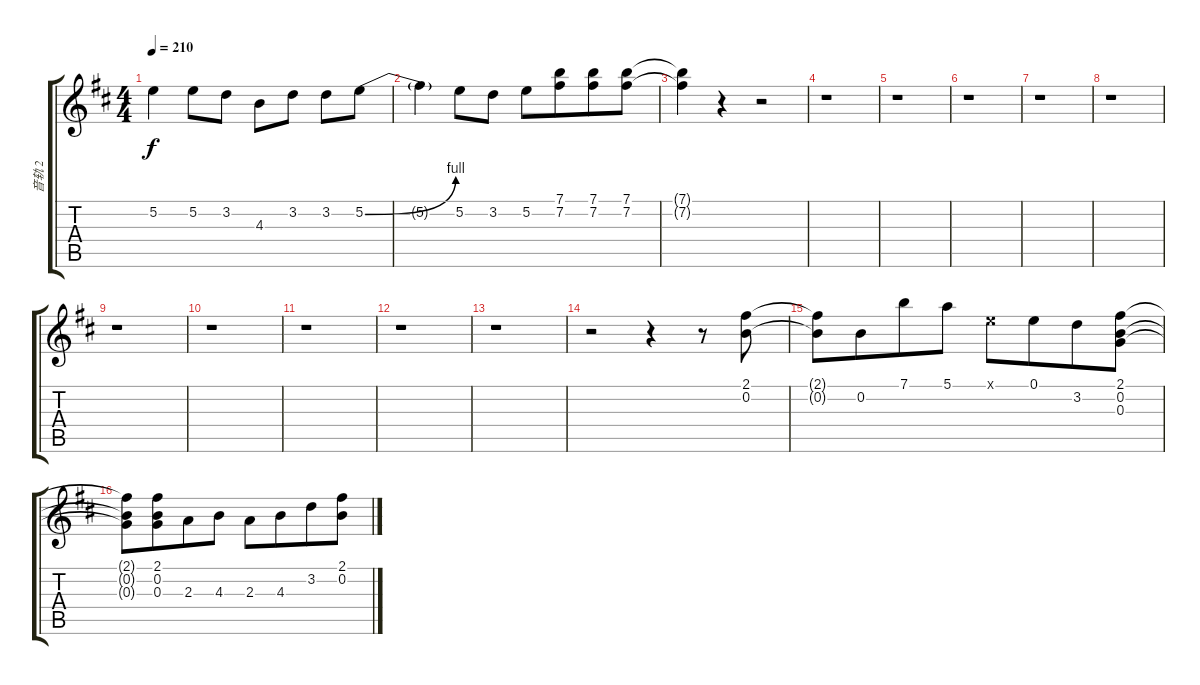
\track ("音轨 2" "音轨 2") {instrument acousticguitarsteel}
\staff {score tabs}
\tuning (E4 B3 G3 D3 A2 E2) {hide}
\ts (4 4)
\tempo 210
\clef g2
\ks d
5.2{t}.4{dy f} 5.2.8 3.2.8 4.3.8 3.2.8 3.2.8 5.2{be (bend 0 0 60 4)}.8 |
5.2{t}.4 5.2.8 3.2.8 5.2.8 (7.1 7.2).8{beam merge} (7.1 7.2).8 (7.1 7.2).8 |
(7.1{t} 7.2{t}).4 r.4 r.2 |
r.1 |
r.1 |
r.1 |
r.1 |
r.1 |
r.1 |
r.1 |
r.1 |
r.1 |
r.1 |
r.2 r.4 r.8 (2.1 0.2).8 |
(2.1{t} 0.2{t}).8 0.2.8{beam merge} 7.1.8 5.1.8 0.1{x}.8 0.1.8{beam merge} 3.2.8 (2.1 0.2 0.3).8 |
(2.1{t} 0.2{t} 0.3{t}).8 (2.1 0.2 0.3).8{beam merge} 2.3.8 4.3.8 2.3.8 4.3.8{beam merge} 3.2.8 (2.1 0.2).8
